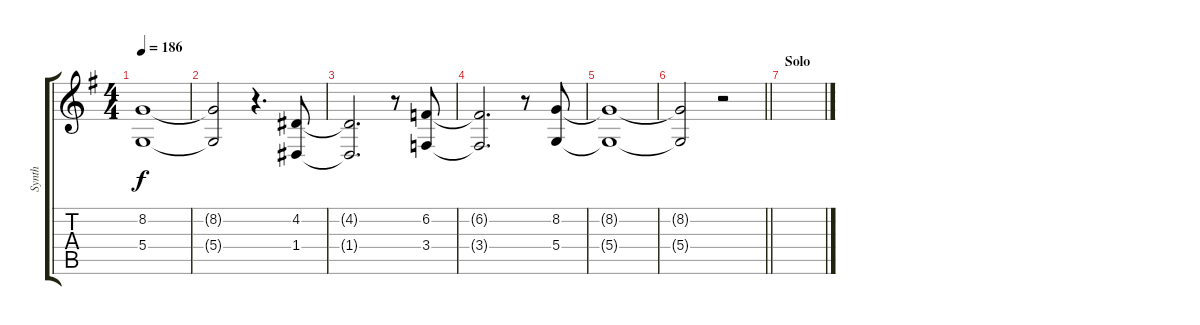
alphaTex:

\track ("Synth" "Synth") {instrument synthstrings1}
\staff {score tabs}
\tuning (E4 B3 G3 D3 A2 E2) {hide}
\ts (4 4)
\tempo 186
\clef g2
\ks g
(8.2{t} 5.4{t}).1{dy f} |
(8.2{t} 5.4{t}).2 r.4{d} (4.2 1.4).8 |
(4.2{t} 1.4{t}).2{d} r.8 (6.2 3.4).8 |
(6.2{t} 3.4{t}).2{d} r.8 (8.2 5.4).8 |
(8.2{t} 5.4{t}).1 |
\barLineRight lightlight
(8.2{t} 5.4{t}).2 r.2 |
\section ("" "Solo")
